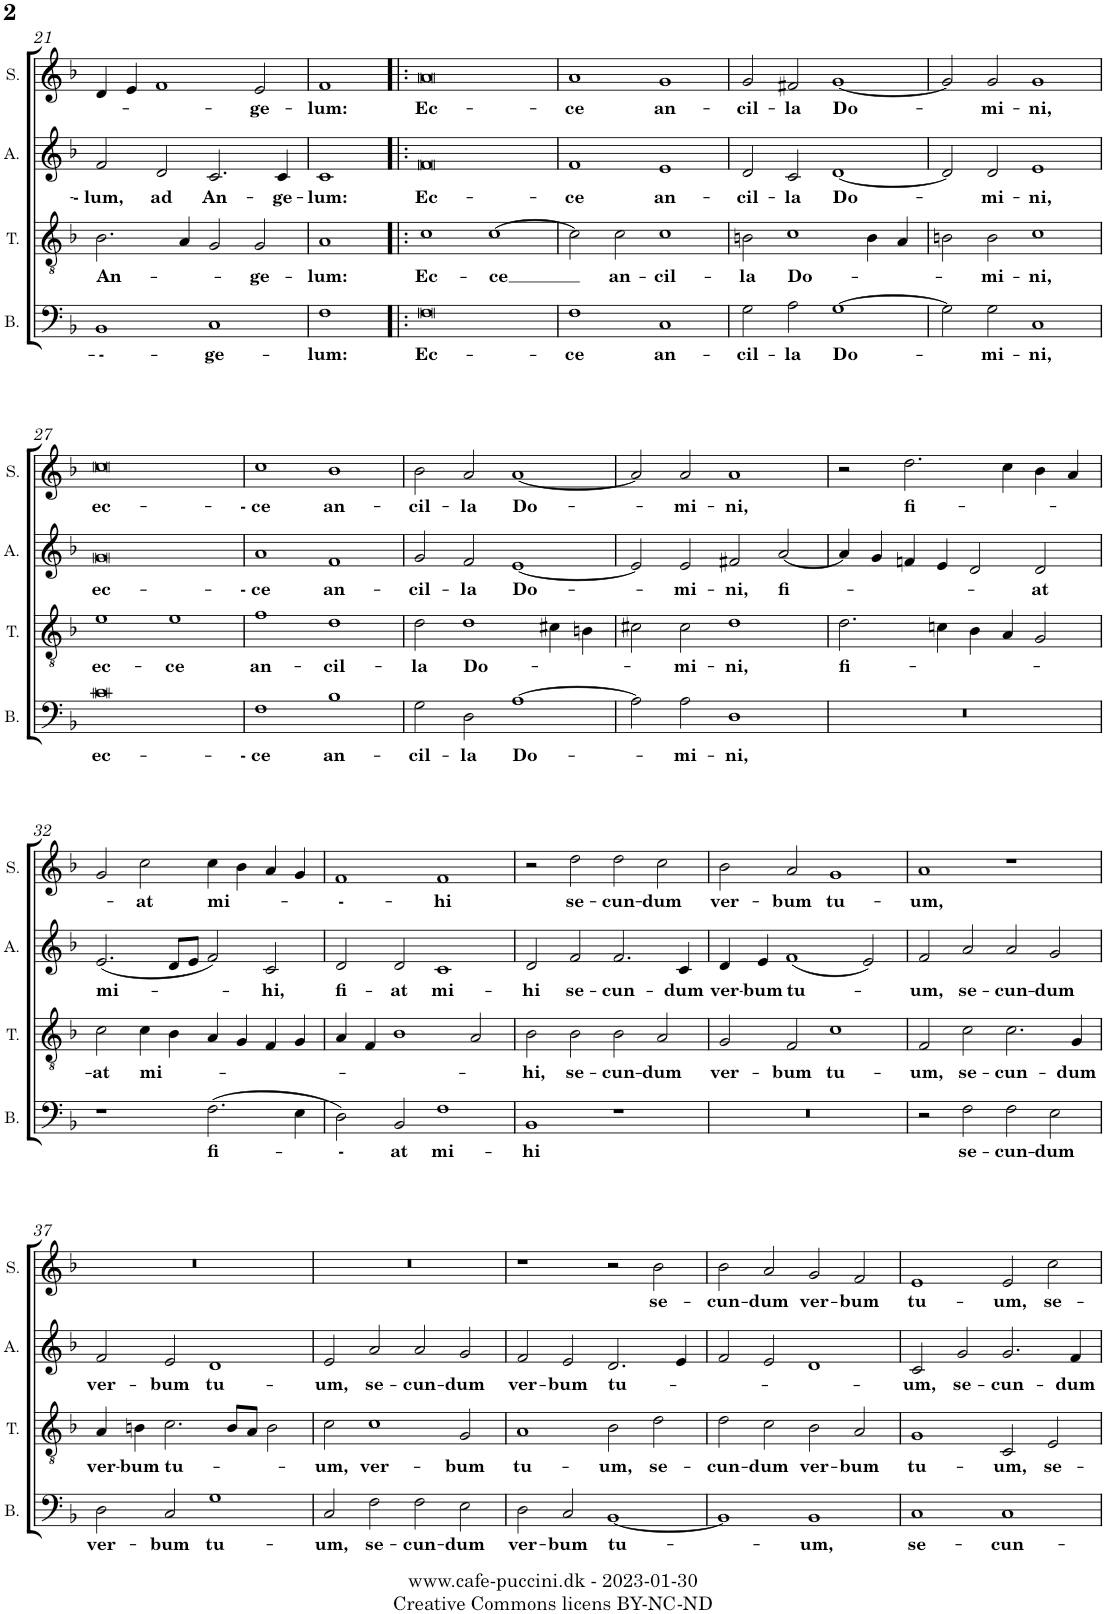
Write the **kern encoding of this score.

**kern	**text	**kern	**text	**kern	**text	**kern	**text
*part4	*part4	*part3	*part3	*part2	*part2	*part1	*part1
*staff4	*staff4	*staff3	*staff3	*staff2	*staff2	*staff1	*staff1
*I"Bass	*	*I"Tenor	*	*I"Alto	*	*I"Soprano	*
*I'B.	*	*I'T.	*	*I'A.	*	*I'S.	*
!!LO:PB:g=z
*clefF4	*	*clefGv2	*	*clefG2	*	*clefG2	*
*k[b-]	*	*k[b-]	*	*k[b-]	*	*k[b-]	*
*M2/2	*	*M2/2	*	*M2/2	*	*M2/2	*
*met(c|)	*	*met(c|)	*	*met(c|)	*	*met(c|)	*
=21	=21	=21	=21	=21	=21	=21	=21
!	!LO:LY:b	!	!LO:LY:b	!	!LO:LY:b	!	!
1BB-	---	2.B-\	An-	2f/	- lum,	4d/	.
.	.	.	.	.	.	4e/	.
!	!	!	!	!	!LO:LY:b	!	!
.	.	.	.	2d/	ad	[2f	.
.	.	4A/	.	.	.	.	.
!	!LO:LY:b	!	!	!	!LO:LY:b	!	!
1C	-ge-	2G/	.	2.c/	An-	2ryy	.
!	!	!	!LO:LY:b	!	!	!	!LO:LY:b
.	.	2G/	-ge-	.	.	2e/	-ge-
!	!	!	!	!	!LO:LY:b	!	!
.	.	.	.	4c/	-ge-	.	.
=22	=22	=22	=22	=22	=22	=22	=22
!	!LO:LY:b	!	!LO:LY:b	!	!LO:LY:b	!	!LO:LY:b
1F	-lum:	1A	-lum:	1c	-lum:	1f	-lum:
2ryy	.	2ryy	.	2ryy	.	2f]	.
=23!|:	=23!|:	=23!|:	=23!|:	=23!|:	=23!|:	=23!|:	=23!|:
!	!LO:LY:b	!	!LO:LY:b	!	!LO:LY:b	!	!LO:LY:b
[1F	Ec-	1c	Ec-	[1f	Ec-	[1a	Ec-
!	!	!	!LO:LY:b	!	!	!	!
1ryy	.	[1c	-ce	1ryy	.	1ryy	.
=24	=24	=24	=24	=24	=24	=24	=24
!	!LO:LY:b	!	!	!	!LO:LY:b	!	!LO:LY:b
1F	-ce	2c\]	.	1f	-ce	1a	-ce
!	!	!	!LO:LY:b	!	!	!	!
.	.	2c\	an-	.	.	.	.
!	!	!	!LO:LY:b	!	!	!	!
1F]	.	1c	-cil-	1f]	.	1a]	.
!	!LO:LY:b	!	!	!	!LO:LY:b	!	!LO:LY:b
1C	an-	1ryy	.	1e	an-	1g	an-
=25	=25	=25	=25	=25	=25	=25	=25
!	!LO:LY:b	!	!LO:LY:b	!	!LO:LY:b	!	!LO:LY:b
2G\	-cil-	2Bn\	-la	2d/	-cil-	2g/	-cil-
!	!LO:LY:b	!	!LO:LY:b	!	!LO:LY:b	!	!LO:LY:b
2A\	-la	[2c	Do-	2c/	-la	2f#X/	-la
!	!LO:LY:b	!	!	!	!LO:LY:b	!	!LO:LY:b
[1G	Do-	2ryy	.	[1d	Do-	[1g	Do-
.	.	4B\	.	.	.	.	.
.	.	4A/	.	.	.	.	.
=26	=26	=26	=26	=26	=26	=26	=26
2G\]	.	2Bn\	.	2d/]	.	2g/]	.
!	!LO:LY:b	!	!	!	!LO:LY:b	!	!LO:LY:b
2G\	-mi-	2c]	.	2d/	-mi-	2g/	-mi-
!	!LO:LY:b	!	!LO:LY:b	!	!LO:LY:b	!	!LO:LY:b
1C	-ni,	2B\	-mi-	1e	-ni,	1g	-ni,
!	!	!	!LO:LY:b	!	!	!	!
.	.	1c	-ni,	.	.	.	.
2ryy	.	.	.	2ryy	.	2ryy	.
!!LO:LB:g=z
=27	=27	=27	=27	=27	=27	=27	=27
!	!LO:LY:b	!	!LO:LY:b	!	!LO:LY:b	!	!LO:LY:b
[1c	ec-	1e	ec-	[1g	ec-	[1cc	ec-
!	!	!	!LO:LY:b	!	!	!	!
1ryy	.	1e	-ce	1ryy	.	1ryy	.
=28	=28	=28	=28	=28	=28	=28	=28
!	!LO:LY:b	!	!LO:LY:b	!	!LO:LY:b	!	!LO:LY:b
1F	- ce	1f	an-	1a	- ce	1cc	- ce
!	!	!	!LO:LY:b	!	!	!	!
1c]	.	1d	-cil-	1g]	.	1cc]	.
!	!LO:LY:b	!	!	!	!LO:LY:b	!	!LO:LY:b
1B-	an-	1ryy	.	1f	an-	1b-	an-
=29	=29	=29	=29	=29	=29	=29	=29
!	!LO:LY:b	!	!LO:LY:b	!	!LO:LY:b	!	!LO:LY:b
2G\	-cil-	2d\	-la	2g/	-cil-	2b-\	-cil-
!	!LO:LY:b	!	!LO:LY:b	!	!LO:LY:b	!	!LO:LY:b
2D\	-la	[2d	Do-	2f/	-la	2a/	-la
!	!LO:LY:b	!	!	!	!LO:LY:b	!	!LO:LY:b
[1A	Do-	2ryy	.	[1e	Do-	[1a	Do-
.	.	4c#X\	.	.	.	.	.
.	.	4Bn\	.	.	.	.	.
=30	=30	=30	=30	=30	=30	=30	=30
2A\]	.	2c#X\	.	2e/]	.	2a/]	.
!	!LO:LY:b	!	!	!	!LO:LY:b	!	!LO:LY:b
2A\	-mi-	2d]	.	2e/	-mi-	2a/	-mi-
!	!LO:LY:b	!	!LO:LY:b	!	!LO:LY:b	!	!LO:LY:b
1D	-ni,	2c#\	-mi-	2f#X/	-ni,	1a	-ni,
!	!	!	!LO:LY:b	!	!LO:LY:b	!	!
.	.	1d	-ni,	[2a/	fi-	.	.
2ryy	.	.	.	2ryy	.	2ryy	.
=31	=31	=31	=31	=31	=31	=31	=31
!	!	!	!LO:LY:b	!	!	!	!
1r	.	2.d\	fi-	4a/]	.	2r	.
.	.	.	.	4g/	.	.	.
!	!	!	!	!	!	!	!LO:LY:b
.	.	.	.	4fn/	.	[2dd\	fi-
.	.	4cn\	.	4e/	.	.	.
1ryy	.	4B-\	.	2d/	.	4ryy	.
.	.	4A/	.	.	.	4cc\	.
!	!	!	!	!	!LO:LY:b	!	!
.	.	2G/	.	2d/	-at	4b-\	.
.	.	.	.	.	.	4a/	.
!!LO:LB:g=z
=32	=32	=32	=32	=32	=32	=32	=32
!	!	!	!LO:LY:b	!	!LO:LY:b	!	!
1r	.	2c\	-at	(<2.e/	mi-	2g/	.
!	!	!	!LO:LY:b	!	!	!	!
.	.	4c\	mi-	.	.	4dd\]	.
!	!	!	!	!	!	!	!LO:LY:b
.	.	4B-\	.	8d/L	.	2cc\	-at
.	.	.	.	8e/J	.	.	.
!	!LO:LY:b	!	!	!	!	!	!
(>2.F\	fi-	4A/	.	2f/)	.	.	.
!	!	!	!	!	!	!	!LO:LY:b
.	.	4G/	.	.	.	4cc\	mi-
!	!	!	!	!	!LO:LY:b	!	!
.	.	4F/	.	2c/	-hi,	4b-\	.
4E\	.	4G/	.	.	.	4a/	.
4ryy	.	4ryy	.	4ryy	.	4g/	.
=33	=33	=33	=33	=33	=33	=33	=33
!	!LO:LY:b	!	!	!	!LO:LY:b	!	!LO:LY:b
2D\)	--	4A/	.	2d/	fi-	1f	---
.	.	4F/	.	.	.	.	.
!	!LO:LY:b	!	!	!	!LO:LY:b	!	!
2BB-/	at	[2B-	.	2d/	-at	.	.
!	!LO:LY:b	!	!	!	!LO:LY:b	!	!LO:LY:b
1F	mi-	2ryy	.	1c	mi-	1f	-hi
.	.	2A/	.	.	.	.	.
=34	=34	=34	=34	=34	=34	=34	=34
!	!LO:LY:b	!	!LO:LY:b	!	!LO:LY:b	!	!
1BB-	-hi	2B-\	-hi,	2d/	-hi	2r	.
!	!	!	!	!	!LO:LY:b	!	!LO:LY:b
.	.	2B-]	.	2f/	se-	2dd\	se-
!	!	!	!LO:LY:b	!	!LO:LY:b	!	!LO:LY:b
1r	.	2B-\	se-	2.f/	-cun-	2dd\	-cun-
!	!	!	!LO:LY:b	!	!	!	!LO:LY:b
.	.	2B-\	-cun-	.	.	2cc\	-dum
!	!	!	!	!	!LO:LY:b	!	!
.	.	.	.	4c/	-dum	.	.
!	!	!	!LO:LY:b	!	!	!	!
2ryy	.	2A/	-dum	2ryy	.	2ryy	.
=35	=35	=35	=35	=35	=35	=35	=35
!	!	!	!LO:LY:b	!	!LO:LY:b	!	!LO:LY:b
1r	.	2G/	ver-	4d/	ver-	2b-\	ver-
!	!	!	!	!	!LO:LY:b	!	!
.	.	.	.	4e/	-bum	.	.
!	!	!	!LO:LY:b	!	!LO:LY:b	!	!LO:LY:b
.	.	2F/	-bum	(<[2f	tu-	2a/	-bum
!	!	!	!LO:LY:b	!	!	!	!LO:LY:b
1ryy	.	1c	tu-	2ryy	.	1g	tu-
.	.	.	.	2e/)	.	.	.
=36	=36	=36	=36	=36	=36	=36	=36
!	!	!	!LO:LY:b	!	!LO:LY:b	!	!LO:LY:b
2r	.	2F/	-um,	2f/	-um,	1a	-um,
!	!LO:LY:b	!	!LO:LY:b	!	!	!	!
2F\	se-	2c\	se-	2f]	.	.	.
!	!LO:LY:b	!	!LO:LY:b	!	!LO:LY:b	!	!
2F\	-cun-	2.c\	-cun-	2a/	se-	1r	.
!	!LO:LY:b	!	!	!	!LO:LY:b	!	!
2E\	-dum	.	.	2a/	-cun-	.	.
!	!	!	!LO:LY:b	!	!	!	!
.	.	4G/	-dum	.	.	.	.
!	!	!	!	!	!LO:LY:b	!	!
2ryy	.	2ryy	.	2g/	-dum	2ryy	.
!!LO:LB:g=z
=37	=37	=37	=37	=37	=37	=37	=37
!	!LO:LY:b	!	!LO:LY:b	!	!LO:LY:b	!	!
2D\	ver-	4A/	ver-	2f/	ver-	1r	.
!	!	!	!LO:LY:b	!	!	!	!
.	.	4Bn\	-bum	.	.	.	.
!	!LO:LY:b	!	!LO:LY:b	!	!LO:LY:b	!	!
2C/	-bum	[2c\	tu-	2e/	-bum	.	.
!	!LO:LY:b	!	!	!	!LO:LY:b	!	!
1G	tu-	4ryy	.	1d	tu-	1ryy	.
.	.	8B/L	.	.	.	.	.
.	.	8A/J	.	.	.	.	.
.	.	2B\	.	.	.	.	.
=38	=38	=38	=38	=38	=38	=38	=38
!	!LO:LY:b	!	!LO:LY:b	!	!LO:LY:b	!	!
2C/	-um,	2c\	-um,	2e/	-um,	1r	.
!	!LO:LY:b	!	!	!	!LO:LY:b	!	!
2F\	se-	4c\]	.	2a/	se-	.	.
!	!	!	!LO:LY:b	!	!	!	!
.	.	[2c	ver-	.	.	.	.
!	!LO:LY:b	!	!	!	!LO:LY:b	!	!
2F\	-cun-	.	.	2a/	-cun-	1ryy	.
.	.	4ryy	.	.	.	.	.
!	!LO:LY:b	!	!LO:LY:b	!	!LO:LY:b	!	!
2E\	-dum	2G/	-bum	2g/	-dum	.	.
=39	=39	=39	=39	=39	=39	=39	=39
!	!LO:LY:b	!	!LO:LY:b	!	!LO:LY:b	!	!
2D\	ver-	1A	tu-	2f/	ver-	1r	.
!	!LO:LY:b	!	!	!	!LO:LY:b	!	!
2C/	-bum	.	.	2e/	-bum	.	.
!	!LO:LY:b	!	!	!	!LO:LY:b	!	!
[1BB-	tu-	2c]	.	2.d/	tu-	2r	.
!	!	!	!LO:LY:b	!	!	!	!LO:LY:b
.	.	2B-\	-um,	.	.	2b-\	se-
.	.	.	.	4e/	.	.	.
!	!	!	!LO:LY:b	!	!	!	!
2ryy	.	2d\	se-	2ryy	.	2ryy	.
=40	=40	=40	=40	=40	=40	=40	=40
!	!	!	!LO:LY:b	!	!	!	!LO:LY:b
1BB-]	.	2d\	-cun-	2f/	.	2b-\	-cun-
!	!	!	!LO:LY:b	!	!	!	!LO:LY:b
.	.	2c\	-dum	2e/	.	2a/	-dum
!	!LO:LY:b	!	!LO:LY:b	!	!	!	!LO:LY:b
1BB-	-um,	2B-\	ver-	1d	.	2g/	ver-
!	!	!	!LO:LY:b	!	!	!	!LO:LY:b
.	.	2A/	-bum	.	.	2f/	-bum
=41	=41	=41	=41	=41	=41	=41	=41
!	!LO:LY:b	!	!LO:LY:b	!	!LO:LY:b	!	!LO:LY:b
1C	se-	1G	tu-	2c/	-um,	1e	tu-
!	!	!	!	!	!LO:LY:b	!	!
.	.	.	.	2g/	se-	.	.
!	!LO:LY:b	!	!LO:LY:b	!	!LO:LY:b	!	!LO:LY:b
1C	-cun-	2C/	-um,	2.g/	-cun-	2e/	-um,
!	!	!	!LO:LY:b	!	!	!	!LO:LY:b
.	.	2E/	se-	.	.	2cc\	se-
!	!	!	!	!	!LO:LY:b	!	!
.	.	.	.	4f/	-dum	.	.
=	=	=	=	=	=	=	=
*-	*-	*-	*-	*-	*-	*-	*-
